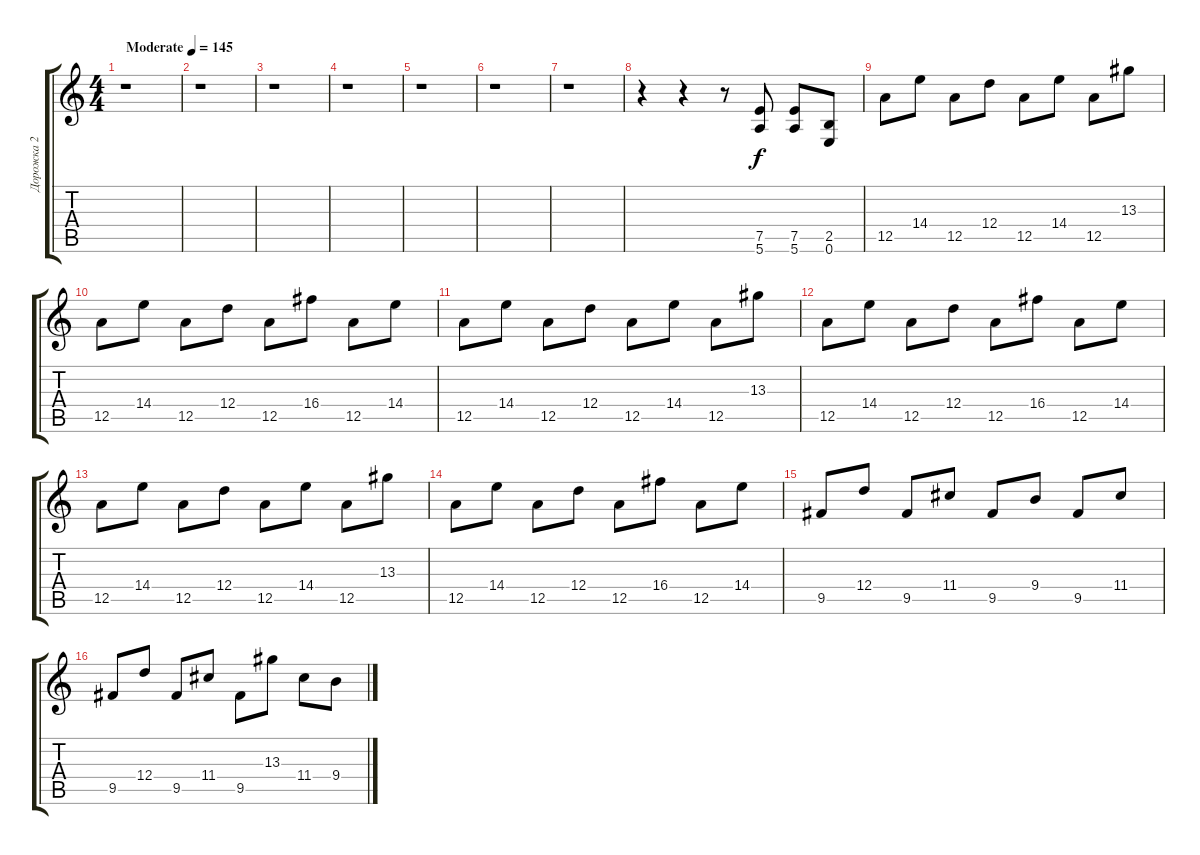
\track ("Дорожка 2" "Дорожка 2") {instrument distortionguitar}
\staff {score tabs}
\tuning (E4 B3 G3 D3 A2 E2) {hide}
\ts (4 4)
\tempo (145 "Moderate")
\clef g2
\ks c
r.1{dy f instrument distortionguitar} |
r.1 |
r.1 |
r.1 |
r.1 |
r.1 |
r.1 |
r.4 r.4 r.8 (7.5 5.6).8 (7.5 5.6).8 (2.5 0.6).8 |
12.5.8 14.4.8 12.5.8 12.4.8 12.5.8 14.4.8 12.5.8 13.3.8 |
12.5.8 14.4.8 12.5.8 12.4.8 12.5.8 16.4.8 12.5.8 14.4.8 |
12.5.8 14.4.8 12.5.8 12.4.8 12.5.8 14.4.8 12.5.8 13.3.8 |
12.5.8 14.4.8 12.5.8 12.4.8 12.5.8 16.4.8 12.5.8 14.4.8 |
12.5.8 14.4.8 12.5.8 12.4.8 12.5.8 14.4.8 12.5.8 13.3.8 |
12.5.8 14.4.8 12.5.8 12.4.8 12.5.8 16.4.8 12.5.8 14.4.8 |
9.5.8 12.4.8 9.5.8 11.4.8 9.5.8 9.4.8 9.5.8 11.4.8 |
9.5.8 12.4.8 9.5.8 11.4.8 9.5.8 13.3.8 11.4.8 9.4.8
